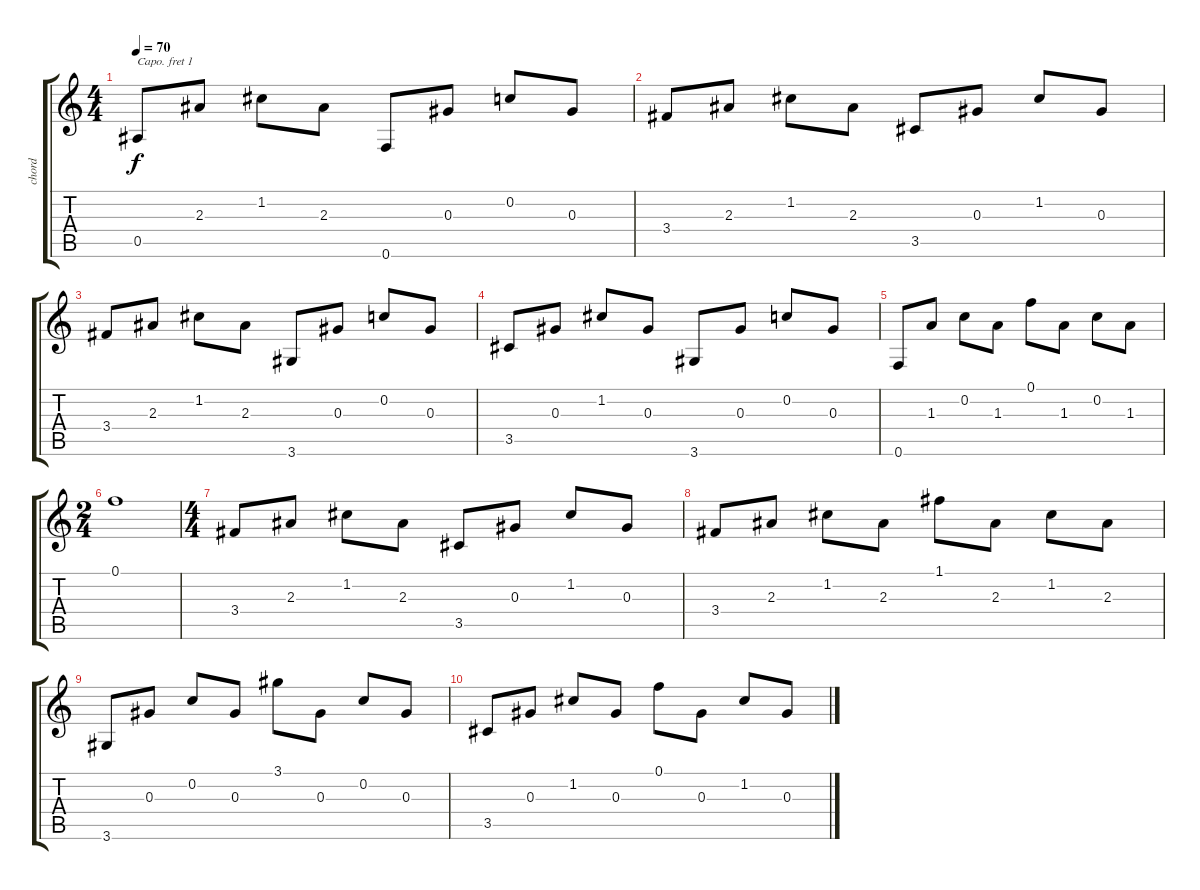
\track ("chord" "chord") {instrument electricguitarjazz}
\staff {score tabs}
\capo 1
\tuning (E4 B3 G3 D3 A2 E2) {hide}
\ts (4 4)
\tempo 70
\clef g2
\ks c
0.5.8{dy f} 2.3.8 1.2.8 2.3.8 0.6.8 0.3.8 0.2.8 0.3.8 |
3.4.8 2.3.8 1.2.8 2.3.8 3.5.8 0.3.8 1.2.8 0.3.8 |
3.4.8 2.3.8 1.2.8 2.3.8 3.6.8 0.3.8 0.2.8 0.3.8 |
3.5.8 0.3.8 1.2.8 0.3.8 3.6.8 0.3.8 0.2.8 0.3.8 |
0.6.8 1.3.8 0.2.8 1.3.8 0.1.8 1.3.8 0.2.8 1.3.8 |
\ts (2 4)
0.1.1 |
\ts (4 4)
3.4.8 2.3.8 1.2.8 2.3.8 3.5.8 0.3.8 1.2.8 0.3.8 |
3.4.8 2.3.8 1.2.8 2.3.8 1.1.8 2.3.8 1.2.8 2.3.8 |
3.6.8 0.3.8 0.2.8 0.3.8 3.1.8 0.3.8 0.2.8 0.3.8 |
3.5.8 0.3.8 1.2.8 0.3.8 0.1.8 0.3.8 1.2.8 0.3.8
